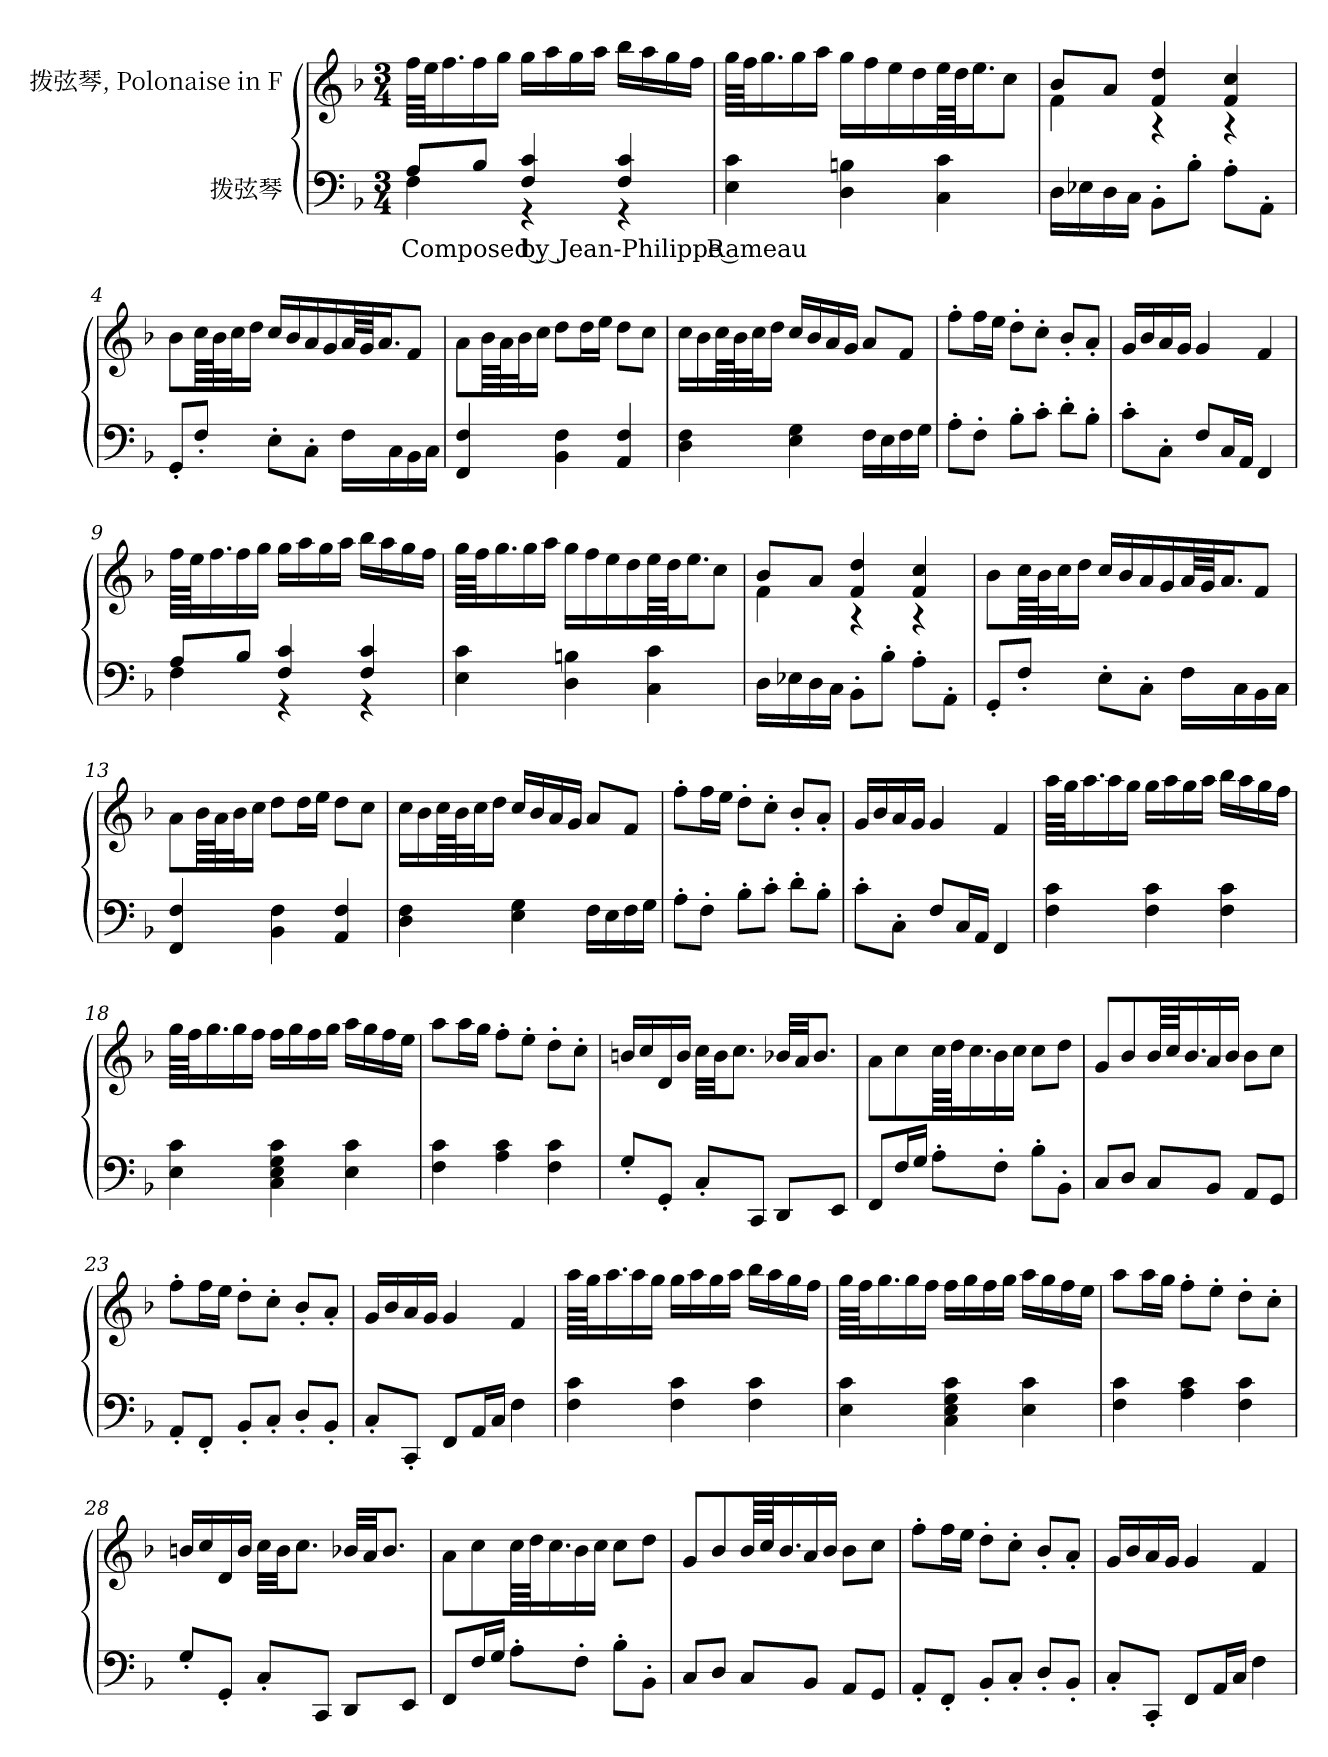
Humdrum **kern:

**kern	**text	**kern
*part2	*part2	*part1
*staff2	*staff2	*staff1
*I"拨弦琴	*	*I"拨弦琴, Polonaise in F
*clefF4	*	*clefG2
*k[b-]	*	*k[b-]
*M3/4	*	*M3/4
*MM70	*	*MM70
=1	=1	=1
*^	*	*
8A/L	4F\	Composed by Jean-Philippe Rameau	64ff\LLLL
.	.	.	64ee\JJ
.	.	.	16.ff\
8B-/J	.	.	16ff\
.	.	.	16gg\JJ
4F/ 4c/	4r	.	16gg\LL
.	.	.	16aa\
.	.	.	16gg\
.	.	.	16aa\JJ
4F/ 4c/	4r	.	16bb-\LL
.	.	.	16aa\
.	.	.	16gg\
.	.	.	16ff\JJ
*v	*v	*	*
!!LO:LB:g=z
=2	=2	=2
4E\ 4c\	.	64gg\LLLL
.	.	64ff\JJ
.	.	16.gg\
.	.	16gg\
.	.	16aa\JJ
4D\ 4Bn\	.	16gg\LL
.	.	16ff\
.	.	16ee\
.	.	16dd\
4C\ 4c\	.	64ee\LL
.	.	64dd\JJ
.	.	16.ee\J
.	.	8cc\J
=3	=3	=3
*	*	*^
16D\LL	.	8b-/L	4f\
16E-X\	.	.	.
16D\	.	8a/J	.
16C\JJ	.	.	.
8BB-'\L	.	4f/ 4dd/	4r
8B-'\J	.	.	.
8A'\L	.	4f/ 4cc/	4r
8AA'\J	.	.	.
*	*	*v	*v
=4	=4	=4
8GG'/L	.	8b-\L
8F'/J	.	64cc\LLL
.	.	64b-\J
.	.	32cc\J
.	.	16dd\JJ
8E'\L	.	16cc/LL
.	.	16b-/
8C'\J	.	16a/
.	.	16g/
16F\LL	.	64a/LL
.	.	64g/JJ
.	.	16.a/J
16C\	.	.
16BB-\	.	8f/J
16C\JJ	.	.
!!LO:LB:g=z
=5	=5	=5
4FF/ 4F/	.	8a\L
.	.	64b-\LLL
.	.	64a\J
.	.	32b-\J
.	.	16cc\JJ
4BB-\ 4F\	.	8dd\L
.	.	16dd\L
.	.	16ee\JJ
4AA/ 4F/	.	8dd\L
.	.	8cc\J
=6	=6	=6
4D\ 4F\	.	16cc\LL
.	.	16b-\
.	.	64cc\LL
.	.	64b-\J
.	.	32cc\J
.	.	16dd\JJ
4E\ 4G\	.	16cc/LL
.	.	16b-/
.	.	16a/
.	.	16g/JJ
16F\LL	.	8a/L
16E\	.	.
16F\	.	8f/J
16G\JJ	.	.
=7	=7	=7
8A'\L	.	8ff'\L
8F'\J	.	16ff\L
.	.	16ee\JJ
8B-'\L	.	8dd'\L
8c'\J	.	8cc'\J
8d'\L	.	8b-'/L
8B-'\J	.	8a'/J
=8	=8	=8
8c'\L	.	16g/LL
.	.	16b-/
8C'\J	.	16a/
.	.	16g/JJ
8F/L	.	4g/
16C/L	.	.
16AA/JJ	.	.
4FF/	.	4f/
!!LO:LB:g=z
=9	=9	=9
*^	*	*
8A/L	4F\	.	64ff\LLLL
.	.	.	64ee\JJ
.	.	.	16.ff\
8B-/J	.	.	16ff\
.	.	.	16gg\JJ
4F/ 4c/	4r	.	16gg\LL
.	.	.	16aa\
.	.	.	16gg\
.	.	.	16aa\JJ
4F/ 4c/	4r	.	16bb-\LL
.	.	.	16aa\
.	.	.	16gg\
.	.	.	16ff\JJ
*v	*v	*	*
=10	=10	=10
4E\ 4c\	.	64gg\LLLL
.	.	64ff\JJ
.	.	16.gg\
.	.	16gg\
.	.	16aa\JJ
4D\ 4Bn\	.	16gg\LL
.	.	16ff\
.	.	16ee\
.	.	16dd\
4C\ 4c\	.	64ee\LL
.	.	64dd\JJ
.	.	16.ee\J
.	.	8cc\J
=11	=11	=11
*	*	*^
16D\LL	.	8b-/L	4f\
16E-X\	.	.	.
16D\	.	8a/J	.
16C\JJ	.	.	.
8BB-'\L	.	4f/ 4dd/	4r
8B-'\J	.	.	.
8A'\L	.	4f/ 4cc/	4r
8AA'\J	.	.	.
*	*	*v	*v
!!LO:LB:g=z
=12	=12	=12
8GG'/L	.	8b-\L
8F'/J	.	64cc\LLL
.	.	64b-\J
.	.	32cc\J
.	.	16dd\JJ
8E'\L	.	16cc/LL
.	.	16b-/
8C'\J	.	16a/
.	.	16g/
16F\LL	.	64a/LL
.	.	64g/JJ
.	.	16.a/J
16C\	.	.
16BB-\	.	8f/J
16C\JJ	.	.
=13	=13	=13
4FF/ 4F/	.	8a\L
.	.	64b-\LLL
.	.	64a\J
.	.	32b-\J
.	.	16cc\JJ
4BB-\ 4F\	.	8dd\L
.	.	16dd\L
.	.	16ee\JJ
4AA/ 4F/	.	8dd\L
.	.	8cc\J
=14	=14	=14
4D\ 4F\	.	16cc\LL
.	.	16b-\
.	.	64cc\LL
.	.	64b-\J
.	.	32cc\J
.	.	16dd\JJ
4E\ 4G\	.	16cc/LL
.	.	16b-/
.	.	16a/
.	.	16g/JJ
16F\LL	.	8a/L
16E\	.	.
16F\	.	8f/J
16G\JJ	.	.
!!LO:LB:g=z
=15	=15	=15
8A'\L	.	8ff'\L
8F'\J	.	16ff\L
.	.	16ee\JJ
8B-'\L	.	8dd'\L
8c'\J	.	8cc'\J
8d'\L	.	8b-'/L
8B-'\J	.	8a'/J
=16	=16	=16
8c'\L	.	16g/LL
.	.	16b-/
8C'\J	.	16a/
.	.	16g/JJ
8F/L	.	4g/
16C/L	.	.
16AA/JJ	.	.
4FF/	.	4f/
=17	=17	=17
4F\ 4c\	.	64aa\LLLL
.	.	64gg\JJ
.	.	16.aa\
.	.	16aa\
.	.	16gg\JJ
4F\ 4c\	.	16gg\LL
.	.	16aa\
.	.	16gg\
.	.	16aa\JJ
4F\ 4c\	.	16bb-\LL
.	.	16aa\
.	.	16gg\
.	.	16ff\JJ
!!LO:PB:g=z
=18	=18	=18
4E\ 4c\	.	64gg\LLLL
.	.	64ff\JJ
.	.	16.gg\
.	.	16gg\
.	.	16ff\JJ
4C\ 4E\ 4G\ 4c\	.	16ff\LL
.	.	16gg\
.	.	16ff\
.	.	16gg\JJ
4E\ 4c\	.	16aa\LL
.	.	16gg\
.	.	16ff\
.	.	16ee\JJ
=19	=19	=19
4F\ 4c\	.	8aa\L
.	.	16aa\L
.	.	16gg\JJ
4A\ 4c\	.	8ff'\L
.	.	8ee'\J
4F\ 4c\	.	8dd'\L
.	.	8cc'\J
=20	=20	=20
8G'/L	.	16bn/LL
.	.	16cc/
8GG'/J	.	16d/
.	.	16b/JJ
8C'/L	.	32cc\LLL
.	.	32b\JJ
.	.	8.cc\J
8CC/J	.	.
8DD/L	.	32b-X/LLL
.	.	32a/JJ
.	.	8.b-/J
8EE/J	.	.
=21	=21	=21
8FF/L	.	8a\L
16F/L	.	8cc\
16G/JJ	.	.
8A'\L	.	64cc\LLL
.	.	64dd\JJ
.	.	16.cc\
8F'\J	.	16b-\
.	.	16cc\JJ
8B-'\L	.	8cc\L
8BB-'\J	.	8dd\J
!!LO:LB:g=z
=22	=22	=22
8C/L	.	8g/L
8D/J	.	8b-/
8C/L	.	64b-/LLL
.	.	64cc/JJ
.	.	16.b-/
8BB-/J	.	16a/
.	.	16b-/JJ
8AA/L	.	8b-\L
8GG/J	.	8cc\J
=23	=23	=23
8AA'/L	.	8ff'\L
8FF'/J	.	16ff\L
.	.	16ee\JJ
8BB-'/L	.	8dd'\L
8C'/J	.	8cc'\J
8D'/L	.	8b-'/L
8BB-'/J	.	8a'/J
=24	=24	=24
8C'/L	.	16g/LL
.	.	16b-/
8CC'/J	.	16a/
.	.	16g/JJ
8FF/L	.	4g/
16AA/L	.	.
16C/JJ	.	.
4F\	.	4f/
=25	=25	=25
4F\ 4c\	.	64aa\LLLL
.	.	64gg\JJ
.	.	16.aa\
.	.	16aa\
.	.	16gg\JJ
4F\ 4c\	.	16gg\LL
.	.	16aa\
.	.	16gg\
.	.	16aa\JJ
4F\ 4c\	.	16bb-\LL
.	.	16aa\
.	.	16gg\
.	.	16ff\JJ
!!LO:LB:g=z
=26	=26	=26
4E\ 4c\	.	64gg\LLLL
.	.	64ff\JJ
.	.	16.gg\
.	.	16gg\
.	.	16ff\JJ
4C\ 4E\ 4G\ 4c\	.	16ff\LL
.	.	16gg\
.	.	16ff\
.	.	16gg\JJ
4E\ 4c\	.	16aa\LL
.	.	16gg\
.	.	16ff\
.	.	16ee\JJ
=27	=27	=27
4F\ 4c\	.	8aa\L
.	.	16aa\L
.	.	16gg\JJ
4A\ 4c\	.	8ff'\L
.	.	8ee'\J
4F\ 4c\	.	8dd'\L
.	.	8cc'\J
=28	=28	=28
8G'/L	.	16bn/LL
.	.	16cc/
8GG'/J	.	16d/
.	.	16b/JJ
8C'/L	.	32cc\LLL
.	.	32b\JJ
.	.	8.cc\J
8CC/J	.	.
8DD/L	.	32b-X/LLL
.	.	32a/JJ
.	.	8.b-/J
8EE/J	.	.
=29	=29	=29
8FF/L	.	8a\L
16F/L	.	8cc\
16G/JJ	.	.
8A'\L	.	64cc\LLL
.	.	64dd\JJ
.	.	16.cc\
8F'\J	.	16b-\
.	.	16cc\JJ
8B-'\L	.	8cc\L
8BB-'\J	.	8dd\J
!!LO:LB:g=z
=30	=30	=30
8C/L	.	8g/L
8D/J	.	8b-/
8C/L	.	64b-/LLL
.	.	64cc/JJ
.	.	16.b-/
8BB-/J	.	16a/
.	.	16b-/JJ
8AA/L	.	8b-\L
8GG/J	.	8cc\J
=31	=31	=31
8AA'/L	.	8ff'\L
8FF'/J	.	16ff\L
.	.	16ee\JJ
8BB-'/L	.	8dd'\L
8C'/J	.	8cc'\J
8D'/L	.	8b-'/L
8BB-'/J	.	8a'/J
=32	=32	=32
8C'/L	.	16g/LL
.	.	16b-/
8CC'/J	.	16a/
.	.	16g/JJ
8FF/L	.	4g/
16AA/L	.	.
16C/JJ	.	.
4F\	.	4f/
=	=	=
*-	*-	*-
